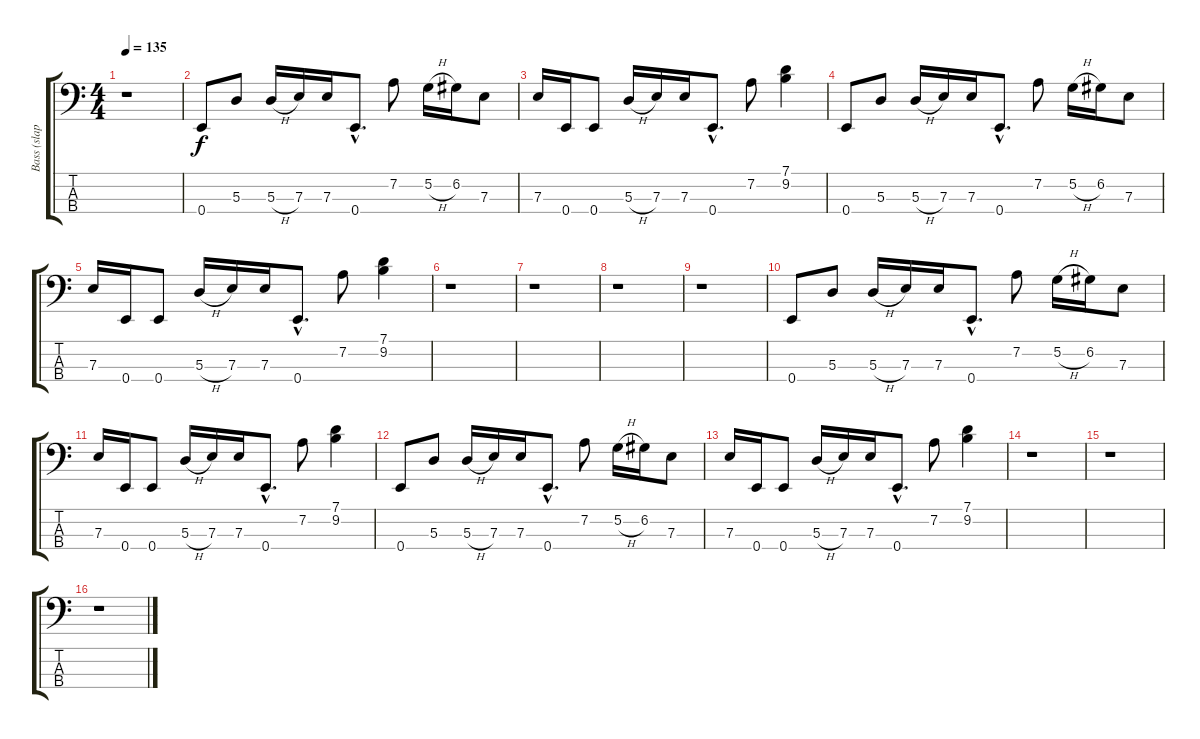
\track ("Bass (slap)" "Bass (slap") {instrument slapbass1}
\staff {score tabs}
\tuning (G2 D2 A1 E1) {hide}
\ts (4 4)
\tempo 135
\clef f4
\ks c
r.1{dy f} |
0.4.8 5.3.8 5.3{h}.16 7.3.16 7.3.16 0.4{hac}.8{d} 7.2.8 5.2{h}.16 6.2.16 7.3.8 |
7.3.16 0.4.16 0.4.8 5.3{h}.16 7.3.16 7.3.16 0.4{hac}.8{d} 7.2.8 (7.1 9.2).4 |
0.4.8 5.3.8 5.3{h}.16 7.3.16 7.3.16 0.4{hac}.8{d} 7.2.8 5.2{h}.16 6.2.16 7.3.8 |
7.3.16 0.4.16 0.4.8 5.3{h}.16 7.3.16 7.3.16 0.4{hac}.8{d} 7.2.8 (7.1 9.2).4 |
r.1 |
r.1 |
r.1 |
r.1 |
0.4.8 5.3.8 5.3{h}.16 7.3.16 7.3.16 0.4{hac}.8{d} 7.2.8 5.2{h}.16 6.2.16 7.3.8 |
7.3.16 0.4.16 0.4.8 5.3{h}.16 7.3.16 7.3.16 0.4{hac}.8{d} 7.2.8 (7.1 9.2).4 |
0.4.8 5.3.8 5.3{h}.16 7.3.16 7.3.16 0.4{hac}.8{d} 7.2.8 5.2{h}.16 6.2.16 7.3.8 |
7.3.16 0.4.16 0.4.8 5.3{h}.16 7.3.16 7.3.16 0.4{hac}.8{d} 7.2.8 (7.1 9.2).4 |
r.1 |
r.1 |
r.1
